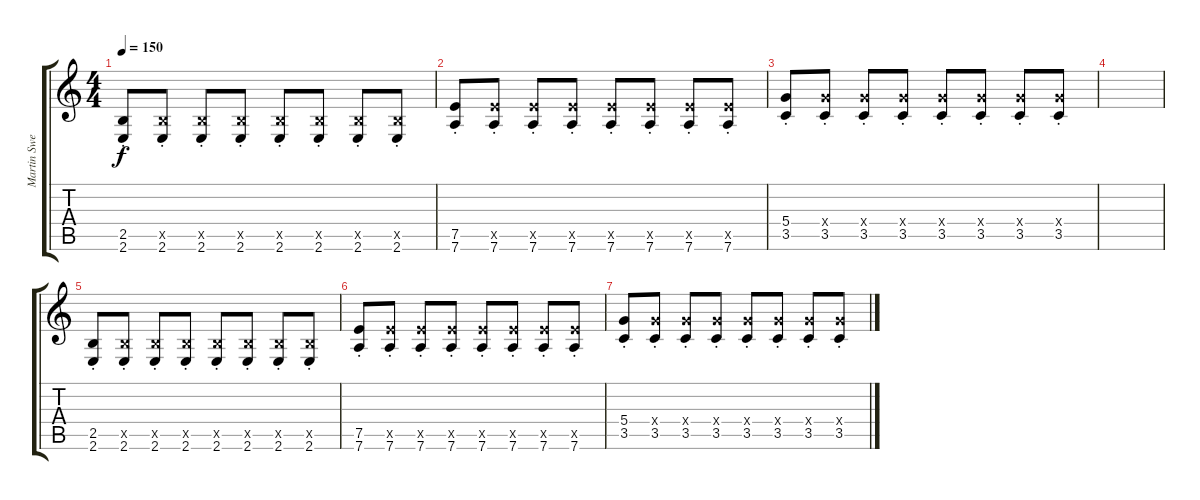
\track ("Martin Sweet Solo" "Martin Swe") {instrument overdrivenguitar}
\staff {score tabs}
\tuning (E4 B3 G3 D3 A2 D2) {hide}
\ts (4 4)
\tempo 150
\clef g2
\ks c
(2.5{st} 2.6{st}).8{dy f volume 7} (2.5{x} 2.6{st}).8 (2.5{x} 2.6{st}).8 (2.5{x} 2.6{st}).8 (2.5{x} 2.6{st}).8 (2.5{x} 2.6{st}).8 (2.5{x} 2.6{st}).8 (2.5{x} 2.6{st}).8 |
(7.5{st} 7.6{st}).8 (7.5{x} 7.6{st}).8 (7.5{x} 7.6{st}).8 (7.5{x} 7.6{st}).8 (7.5{x} 7.6{st}).8 (7.5{x} 7.6{st}).8 (7.5{x} 7.6{st}).8 (7.5{x} 7.6{st}).8 |
(5.4{st} 3.5{st}).8 (5.4{x} 3.5{st}).8 (5.4{x} 3.5{st}).8 (5.4{x} 3.5{st}).8 (5.4{x} 3.5{st}).8 (5.4{x} 3.5{st}).8 (5.4{x} 3.5{st}).8 (5.4{x} 3.5{st}).8 |
|
(2.5{st} 2.6{st}).8{volume 6} (2.5{x} 2.6{st}).8 (2.5{x} 2.6{st}).8 (2.5{x} 2.6{st}).8 (2.5{x} 2.6{st}).8 (2.5{x} 2.6{st}).8 (2.5{x} 2.6{st}).8 (2.5{x} 2.6{st}).8 |
(7.5{st} 7.6{st}).8 (7.5{x} 7.6{st}).8 (7.5{x} 7.6{st}).8 (7.5{x} 7.6{st}).8 (7.5{x} 7.6{st}).8 (7.5{x} 7.6{st}).8 (7.5{x} 7.6{st}).8 (7.5{x} 7.6{st}).8 |
(5.4{st} 3.5{st}).8 (5.4{x} 3.5{st}).8 (5.4{x} 3.5{st}).8 (5.4{x} 3.5{st}).8 (5.4{x} 3.5{st}).8 (5.4{x} 3.5{st}).8 (5.4{x} 3.5{st}).8 (5.4{x} 3.5{st}).8
